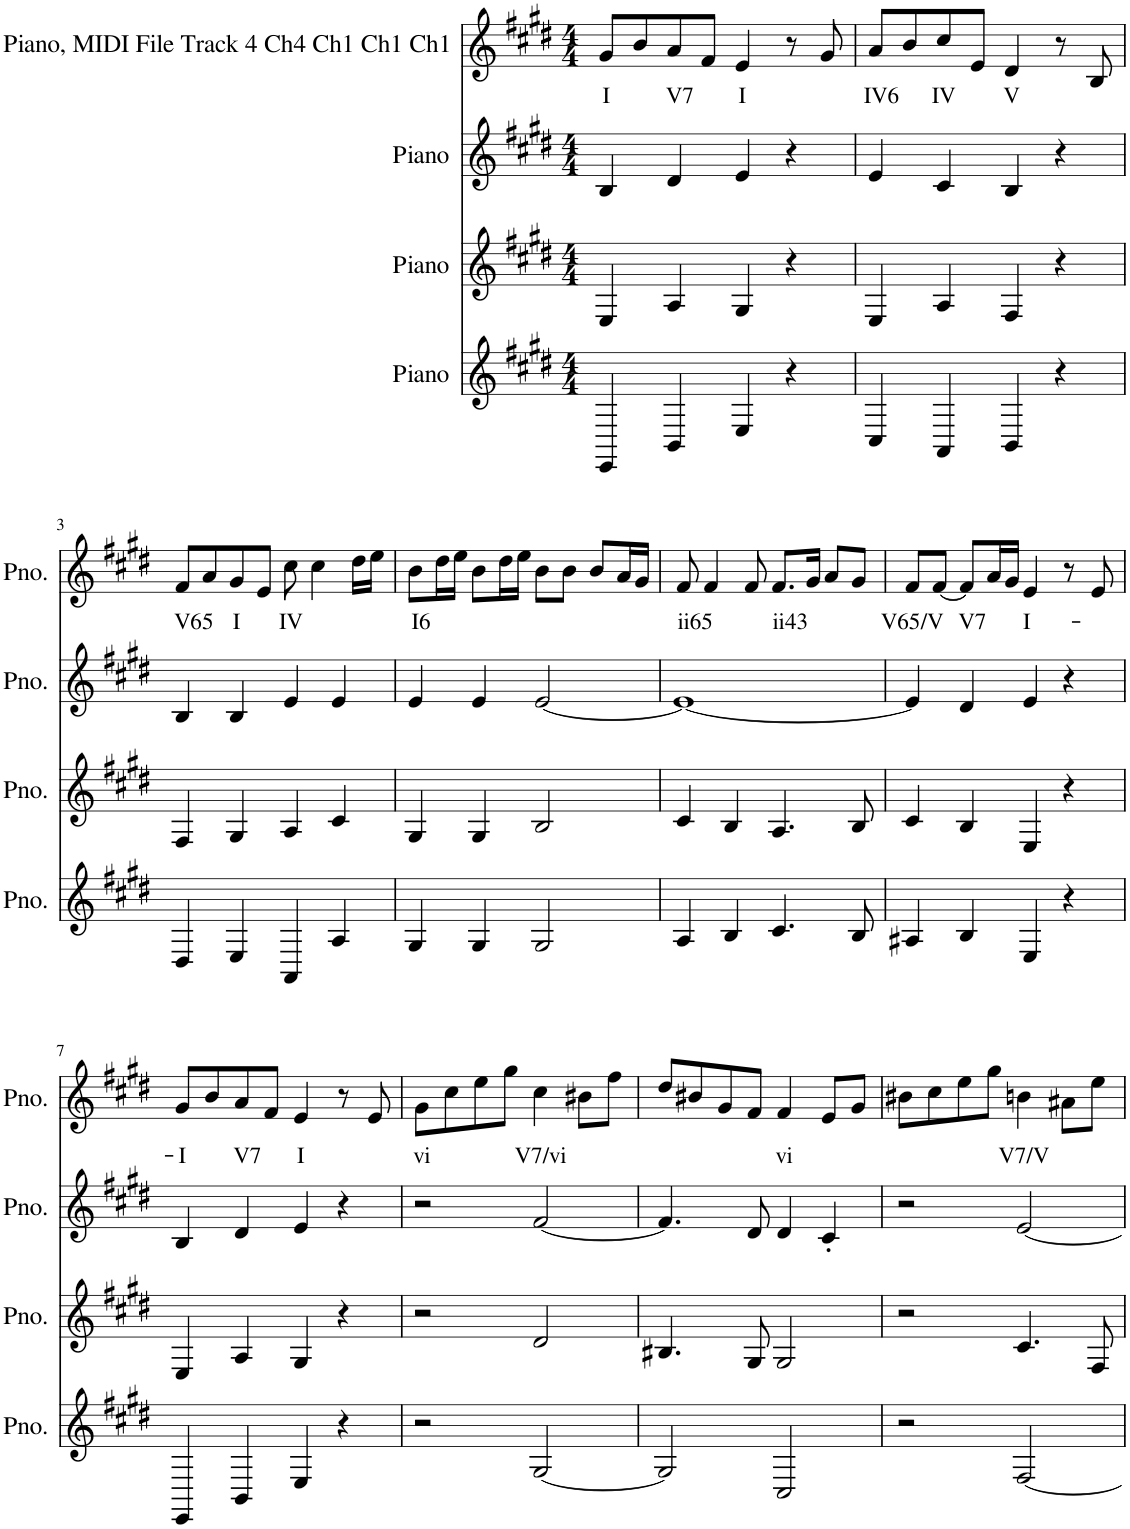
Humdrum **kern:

**kern	**kern	**kern	**kern	**text
*part4	*part3	*part2	*part1	*part1
*staff4	*staff3	*staff2	*staff1	*staff1
*I"Piano	*I"Piano	*I"Piano	*I"Piano, MIDI File Track 4 Ch4 Ch1 Ch1 Ch1	*
*I'Pno.	*I'Pno.	*I'Pno.	*I'Pno.	*
*clefG2	*clefG2	*clefG2	*clefG2	*
*k[f#c#g#d#]	*k[f#c#g#d#]	*k[f#c#g#d#]	*k[f#c#g#d#]	*
*M4/4	*M4/4	*M4/4	*M4/4	*
=1	=1	=1	=1	=1
!	!	!	!	!LO:LY:b
4EE/	4E/	4B/	8g#/L	I
.	.	.	8b/	.
!	!	!	!	!LO:LY:b
4BB/	4A/	4d#/	8a/	V7
.	.	.	8f#/J	.
!	!	!	!	!LO:LY:b
4E/	4G#/	4e/	4e/	I
4r	4r	4r	8r	.
.	.	.	8g#/	.
=2	=2	=2	=2	=2
!	!	!	!	!LO:LY:b
4C#/	4E/	4e/	8a/L	IV6
.	.	.	8b/	.
!	!	!	!	!LO:LY:b
4AA/	4A/	4c#/	8cc#/	IV
.	.	.	8e/J	.
!	!	!	!	!LO:LY:b
4BB/	4F#/	4B/	4d#/	V
4r	4r	4r	8r	.
.	.	.	8B/	.
!!LO:LB:g=z
=3	=3	=3	=3	=3
!	!	!	!	!LO:LY:b
4D#/	4F#/	4B/	8f#/L	V65
.	.	.	8a/	.
!	!	!	!	!LO:LY:b
4E/	4G#/	4B/	8g#/	I
.	.	.	8e/J	.
!	!	!	!	!LO:LY:b
4AA/	4A/	4e/	8cc#\	IV
.	.	.	4cc#\	.
4A/	4c#/	4e/	.	.
.	.	.	16dd#\LL	.
.	.	.	16ee\JJ	.
=4	=4	=4	=4	=4
!	!	!	!	!LO:LY:b
4G#/	4G#/	4e/	8b\L	I6
.	.	.	16dd#\L	.
.	.	.	16ee\JJ	.
4G#/	4G#/	4e/	8b\L	.
.	.	.	16dd#\L	.
.	.	.	16ee\JJ	.
2G#/	2B/	[2e/	8b\L	.
.	.	.	8b\J	.
.	.	.	8b/L	.
.	.	.	16a/L	.
.	.	.	16g#/JJ	.
=5	=5	=5	=5	=5
!	!	!	!	!LO:LY:b
4A/	4c#/	1e_	8f#/	ii65
.	.	.	4f#/	.
4B/	4B/	.	.	.
.	.	.	8f#/	.
!	!	!	!	!LO:LY:b
4.c#/	4.A/	.	8.f#/L	ii43
.	.	.	16g#/Jk	.
.	.	.	8a/L	.
8B/	8B/	.	8g#/J	.
=6	=6	=6	=6	=6
!	!	!	!	!LO:LY:b
4A#X/	4c#/	4e/]	8f#/L	V65/V
.	.	.	[8f#/J	.
!	!	!	!	!LO:LY:b
4B/	4B/	4d#/	8f#/L]	V7
.	.	.	16a/L	.
.	.	.	16g#/JJ	.
!	!	!	!	!LO:LY:b
4E/	4E/	4e/	4e/	I-
4r	4r	4r	8r	.
.	.	.	8e/	.
!!LO:LB:g=z
=7	=7	=7	=7	=7
!	!	!	!	!LO:LY:b
4EE/	4E/	4B/	8g#/L	-I
.	.	.	8b/	.
!	!	!	!	!LO:LY:b
4BB/	4A/	4d#/	8a/	V7
.	.	.	8f#/J	.
!	!	!	!	!LO:LY:b
4E/	4G#/	4e/	4e/	I
4r	4r	4r	8r	.
.	.	.	8e/	.
=8	=8	=8	=8	=8
!	!	!	!	!LO:LY:b
2r	2r	2r	8g#\L	vi
.	.	.	8cc#\	.
.	.	.	8ee\	.
.	.	.	8gg#\J	.
!	!	!	!	!LO:LY:b
[2G#/	2d#/	[2f#/	4cc#\	V7/vi
.	.	.	8b#X\L	.
.	.	.	8ff#\J	.
=9	=9	=9	=9	=9
2G#/]	4.B#X/	4.f#/]	8dd#/L	.
.	.	.	8b#X/	.
.	.	.	8g#/	.
.	8G#/	8d#/	8f#/J	.
!	!	!	!	!LO:LY:b
2C#/	2G#/	4d#/	4f#/	vi
.	.	4c#'/	8e/L	.
.	.	.	8g#/J	.
=10	=10	=10	=10	=10
2r	2r	2r	8b#X\L	.
.	.	.	8cc#\	.
.	.	.	8ee\	.
.	.	.	8gg#\J	.
!	!	!	!	!LO:LY:b
[2F#/	4.c#/	[2e/	4bn\	V7/V
.	.	.	8a#X\L	.
.	8F#/	.	8ee\J	.
=	=	=	=	=
*-	*-	*-	*-	*-
